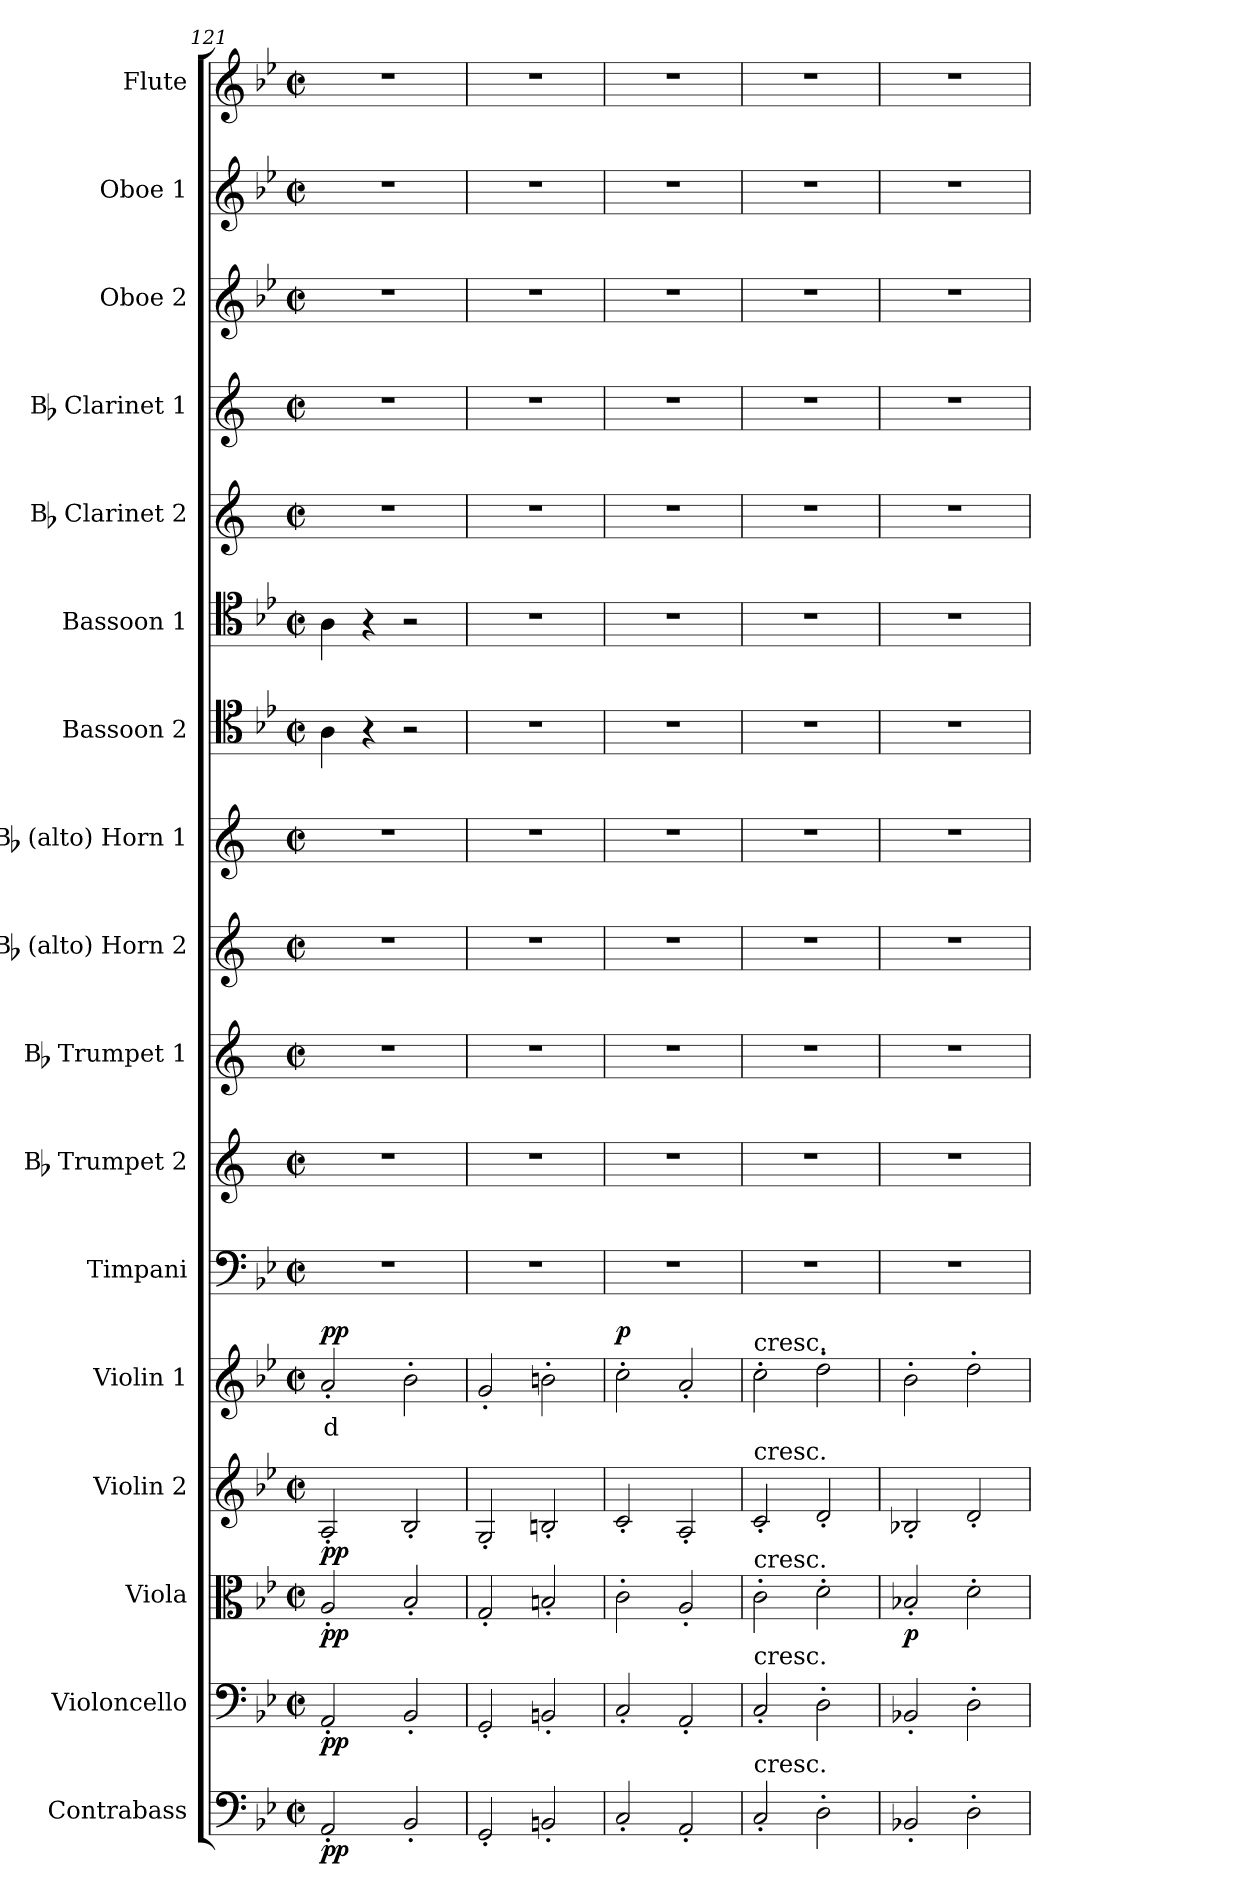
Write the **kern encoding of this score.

**kern	**dynam	**kern	**dynam	**kern	**dynam	**kern	**dynam	**kern	**text	**dynam	**kern	**kern	**kern	**kern	**kern	**kern	**kern	**kern	**kern	**kern	**kern	**kern
*part17	*part17	*part16	*part16	*part15	*part15	*part14	*part14	*part13	*part13	*part13	*part12	*part11	*part10	*part9	*part8	*part7	*part6	*part5	*part4	*part3	*part2	*part1
*staff17	*staff17	*staff16	*staff16	*staff15	*staff15	*staff14	*staff14	*staff13	*staff13	*staff13	*staff12	*staff11	*staff10	*staff9	*staff8	*staff7	*staff6	*staff5	*staff4	*staff3	*staff2	*staff1
*I"Contrabass	*	*I"Violoncello	*	*I"Viola	*	*I"Violin 2	*	*I"Violin 1	*	*	*I"Timpani	*I"Bb Trumpet 2	*I"Bb Trumpet 1	*I"Bb (alto) Horn 2	*I"Bb (alto) Horn 1	*I"Bassoon 2	*I"Bassoon 1	*I"Bb Clarinet 2	*I"Bb Clarinet 1	*I"Oboe 2	*I"Oboe 1	*I"Flute
*I'Cb	*	*I'Vc	*	*I'Vla	*	*I'Vln 2	*	*I'Vln 1	*	*	*I'Timp	*I'Tpt 2	*I'Tpt 1	*I'Hn 2	*I'Hn 1	*I'Bsn 2	*I'Bsn 1	*I'Cl 2	*I'Cl 1	*I'Ob 2	*I'Ob 1	*I'Fl
*clefF4	*	*clefF4	*	*clefC3	*	*clefG2	*	*clefG2	*	*	*clefF4	*clefG2	*clefG2	*clefG2	*clefG2	*clefC4	*clefC4	*clefG2	*clefG2	*clefG2	*clefG2	*clefG2
*ITrd7c12	*	*	*	*	*	*	*	*	*	*	*	*ITrd1c2	*ITrd1c2	*ITrd1c2	*ITrd1c2	*	*	*ITrd1c2	*ITrd1c2	*	*	*
*k[b-e-]	*	*k[b-e-]	*	*k[b-e-]	*	*k[b-e-]	*	*k[b-e-]	*	*	*k[b-e-]	*k[b-e-]	*k[b-e-]	*k[b-e-]	*k[b-e-]	*k[b-e-]	*k[b-e-]	*k[b-e-]	*k[b-e-]	*k[b-e-]	*k[b-e-]	*k[b-e-]
*M2/2	*	*M2/2	*	*M2/2	*	*M2/2	*	*M2/2	*	*	*M2/2	*M2/2	*M2/2	*M2/2	*M2/2	*M2/2	*M2/2	*M2/2	*M2/2	*M2/2	*M2/2	*M2/2
*met(c|)	*	*met(c|)	*	*met(c|)	*	*met(c|)	*	*met(c|)	*	*	*met(c|)	*met(c|)	*met(c|)	*met(c|)	*met(c|)	*met(c|)	*met(c|)	*met(c|)	*met(c|)	*met(c|)	*met(c|)	*met(c|)
=121	=121	=121	=121	=121	=121	=121	=121	=121	=121	=121	=121	=121	=121	=121	=121	=121	=121	=121	=121	=121	=121	=121
!	!LO:DY:b	!	!LO:DY:b	!	!LO:DY:b	!	!LO:DY:b	!	!LO:LY:b:color=#FF0000	!LO:DY:b	!	!	!	!	!	!	!	!	!	!	!	!
2AAA'/	pp	2AA'/	pp	2A'/	pp	2A'/	pp	2a'/	d	pp	1r	1r	1r	1r	1r	4A\	4A\	1r	1r	1r	1r	1r
.	.	.	.	.	.	.	.	.	.	.	.	.	.	.	.	4r	4r	.	.	.	.	.
2BBB-'/	.	2BB-'/	.	2B-'/	.	2B-'/	.	2b-'\	.	.	.	.	.	.	.	2r	2r	.	.	.	.	.
=122	=122	=122	=122	=122	=122	=122	=122	=122	=122	=122	=122	=122	=122	=122	=122	=122	=122	=122	=122	=122	=122	=122
2GGG'/	.	2GG'/	.	2G'/	.	2G'/	.	2g'/	.	.	1r	1r	1r	1r	1r	1r	1r	1r	1r	1r	1r	1r
2BBBn'/	.	2BBn'/	.	2Bn'/	.	2Bn'/	.	2bn'\	.	.	.	.	.	.	.	.	.	.	.	.	.	.
=123	=123	=123	=123	=123	=123	=123	=123	=123	=123	=123	=123	=123	=123	=123	=123	=123	=123	=123	=123	=123	=123	=123
!	!	!	!	!	!	!	!	!	!	!LO:DY:b	!	!	!	!	!	!	!	!	!	!	!	!
2CC'/	.	2C'/	.	2c'\	.	2c'/	.	2cc'\	.	p	1r	1r	1r	1r	1r	1r	1r	1r	1r	1r	1r	1r
2AAA'/	.	2AA'/	.	2A'/	.	2A'/	.	2a'/	.	.	.	.	.	.	.	.	.	.	.	.	.	.
=124	=124	=124	=124	=124	=124	=124	=124	=124	=124	=124	=124	=124	=124	=124	=124	=124	=124	=124	=124	=124	=124	=124
!	!	!	!	!	!	!	!	!LO:TX:a:t=cresc.	!	!	!	!	!	!	!	!	!	!	!	!	!	!
!	!	!	!	!	!	!LO:TX:a:t=cresc.	!	!	!	!	!	!	!	!	!	!	!	!	!	!	!	!
!	!	!	!	!LO:TX:a:t=cresc.	!	!	!	!	!	!	!	!	!	!	!	!	!	!	!	!	!	!
!	!	!LO:TX:a:t=cresc.	!	!	!	!	!	!	!	!	!	!	!	!	!	!	!	!	!	!	!	!
!LO:TX:a:t=cresc.	!	!	!	!	!	!	!	!	!	!	!	!	!	!	!	!	!	!	!	!	!	!
2CC'/	.	2C'/	.	2c'\	.	2c'/	.	2cc'\	.	.	1r	1r	1r	1r	1r	1r	1r	1r	1r	1r	1r	1r
2DD'\	.	2D'\	.	2d'\	.	2d'/	.	2dd'\	.	.	.	.	.	.	.	.	.	.	.	.	.	.
=125	=125	=125	=125	=125	=125	=125	=125	=125	=125	=125	=125	=125	=125	=125	=125	=125	=125	=125	=125	=125	=125	=125
!	!	!	!	!	!LO:DY:b	!	!	!	!	!	!	!	!	!	!	!	!	!	!	!	!	!
2BBB-X'/	.	2BB-X'/	.	2B-X'/	p	2B-X'/	.	2b-'\	.	.	1r	1r	1r	1r	1r	1r	1r	1r	1r	1r	1r	1r
2DD'\	.	2D'\	.	2d'\	.	2d'/	.	2dd'\	.	.	.	.	.	.	.	.	.	.	.	.	.	.
=	=	=	=	=	=	=	=	=	=	=	=	=	=	=	=	=	=	=	=	=	=	=
*-	*-	*-	*-	*-	*-	*-	*-	*-	*-	*-	*-	*-	*-	*-	*-	*-	*-	*-	*-	*-	*-	*-
